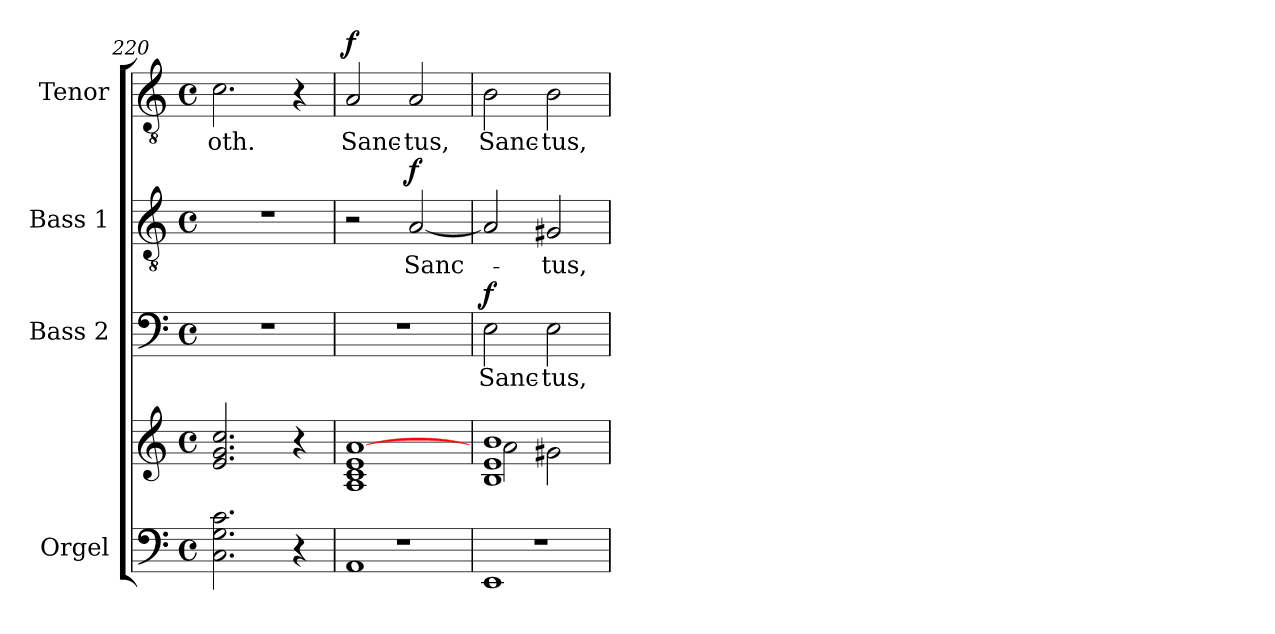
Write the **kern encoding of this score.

**kern	**kern	**kern	**text	**dynam	**kern	**text	**dynam	**kern	**text	**dynam
*part4	*part4	*part3	*part3	*part3	*part2	*part2	*part2	*part1	*part1	*part1
*staff5	*staff4	*staff3	*staff3	*staff3	*staff2	*staff2	*staff2	*staff1	*staff1	*staff1
*I"Orgel	*	*I"Bass 2	*	*	*I"Bass 1	*	*	*I"Tenor	*	*
*I'Org.	*	*I'B. 2	*	*	*I'B. 1	*	*	*I'T.	*	*
*clefF4	*clefG2	*clefF4	*	*	*clefGv2	*	*	*clefGv2	*	*
*k[]	*k[]	*k[]	*	*	*k[]	*	*	*k[]	*	*
*C:	*C:	*C:	*	*	*C:	*	*	*C:	*	*
*M4/4	*M4/4	*M4/4	*	*	*M4/4	*	*	*M4/4	*	*
*met(c)	*met(c)	*met(c)	*	*	*met(c)	*	*	*met(c)	*	*
=220	=220	=220	=220	=220	=220	=220	=220	=220	=220	=220
!	!	!	!	!	!	!	!	!	!LO:LY:b	!
2.C\ 2.G\ 2.c\	2.e/ 2.g/ 2.cc/	1r	.	.	1r	.	.	2.c\	-oth.	.
4r	4r	.	.	.	.	.	.	4r	.	.
=221	=221	=221	=221	=221	=221	=221	=221	=221	=221	=221
*^	*	*	*	*	*	*	*	*	*	*
!	!	!	!	!	!	!	!	!	!	!LO:LY:b	!LO:DY:a
1r	1AA	1A 1c 1e [1a	1r	.	.	2r	.	.	2A/	Sanc-	f
!	!	!	!	!	!	!	!LO:LY:b	!LO:DY:a	!	!LO:LY:b	!
.	.	.	.	.	.	[2A/	Sanc-	f	2A/	-tus,	.
=222	=222	=222	=222	=222	=222	=222	=222	=222	=222	=222	=222
*	*	*^	*	*	*	*	*	*	*	*	*
!	!	!	!	!	!LO:LY:b	!LO:DY:a	!	!	!	!	!LO:LY:b	!
1r	1EE	1B 1e 1b	2a\	2E\	Sanc-	f	2A/]	.	.	2B\	Sanc-	.
!	!	!	!	!	!LO:LY:b	!	!	!LO:LY:b	!	!	!LO:LY:b	!
.	.	.	2g#X\	2E\	-tus,	.	2G#X/	-tus,	.	2B\	-tus,	.
*v	*v	*	*	*	*	*	*	*	*	*	*	*
*	*v	*v	*	*	*	*	*	*	*	*	*
=	=	=	=	=	=	=	=	=	=	=
*-	*-	*-	*-	*-	*-	*-	*-	*-	*-	*-
